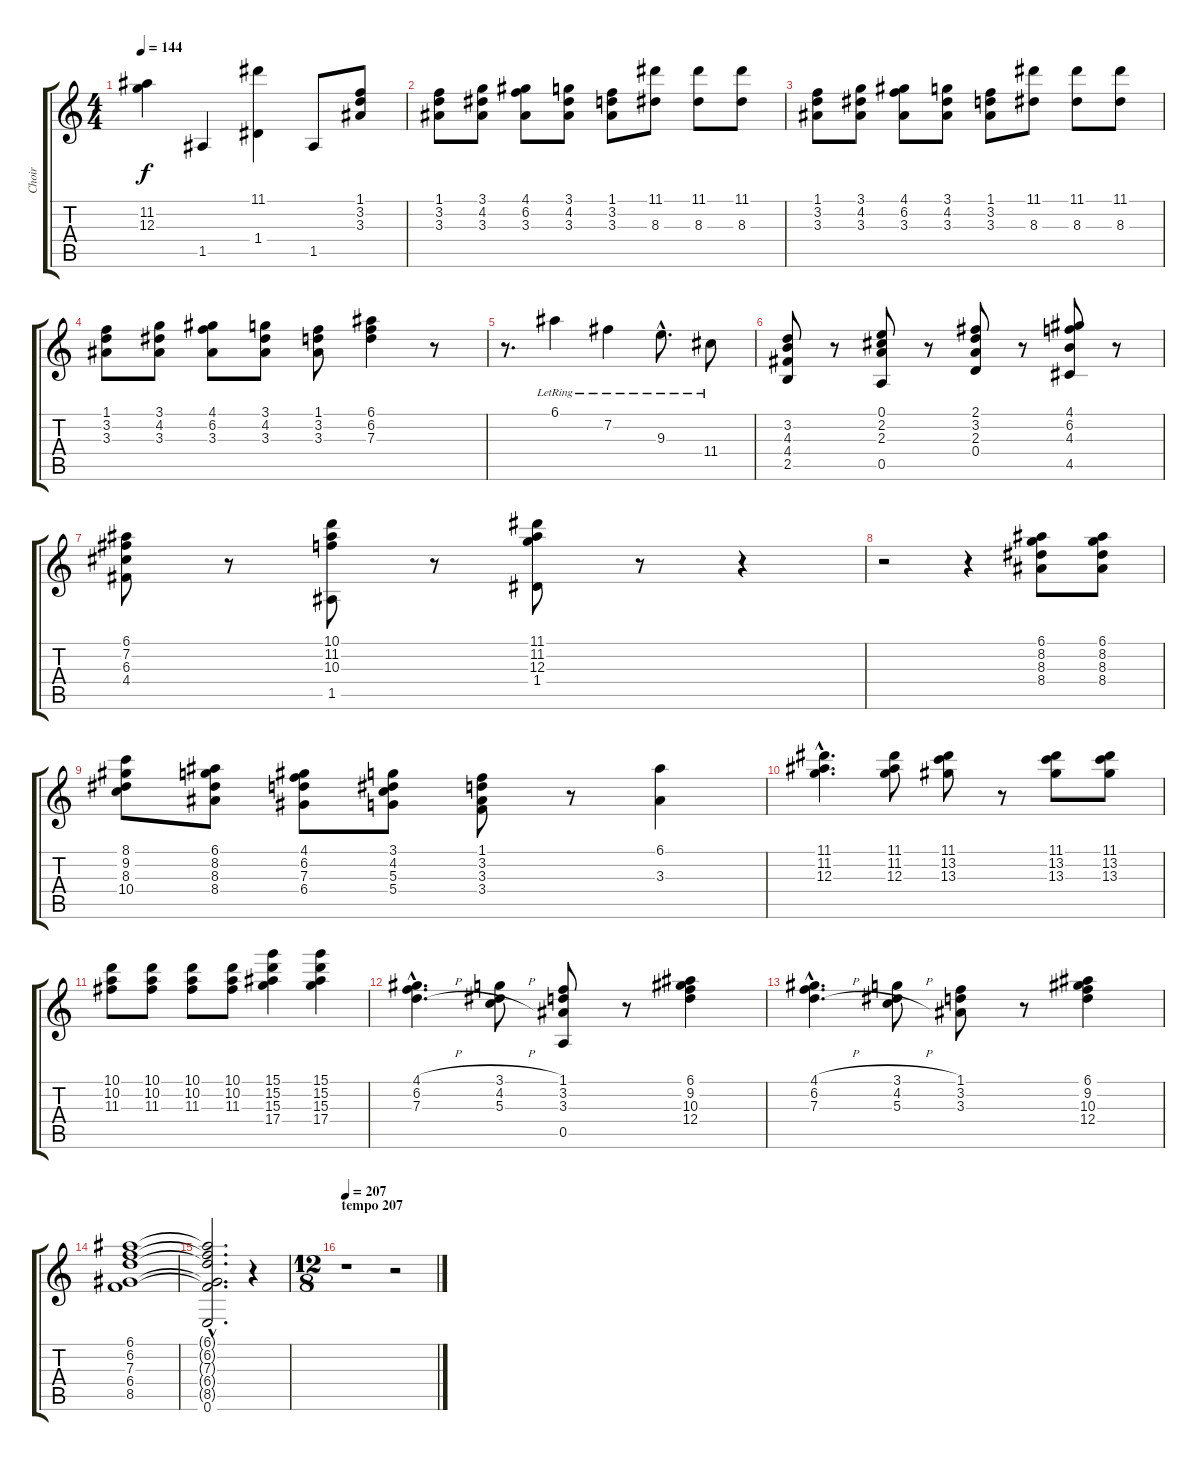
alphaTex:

\track ("Choir" "Choir") {instrument flute}
\staff {score tabs}
\tuning (E5 B4 G4 D4 A3 E3) {hide}
\ts (4 4)
\tempo 144
\clef g2
\ks c
(11.2{t} 12.3{t}).4{dy f} 1.5.4 (11.1{t} 1.4).4 1.5.8 (1.1 3.2 3.3).8 |
(1.1 3.2 3.3).8 (3.1 4.2 3.3).8 (4.1 6.2 3.3).8 (3.1 4.2 3.3).8 (1.1 3.2 3.3).8 (11.1 8.3).8 (11.1 8.3).8 (11.1 8.3).8 |
(1.1 3.2 3.3).8 (3.1 4.2 3.3).8 (4.1 6.2 3.3).8 (3.1 4.2 3.3).8 (1.1 3.2 3.3).8 (11.1 8.3).8 (11.1 8.3).8 (11.1 8.3).8 |
(1.1 3.2 3.3).8 (3.1 4.2 3.3).8 (4.1 6.2 3.3).8 (3.1 4.2 3.3).8 (1.1 3.2 3.3).8 (6.1 6.2 7.3).4 r.8 |
r.8{d} 6.1{lr}.4 7.2{lr}.4 9.3{hac lr}.8{d} 11.4{lr}.8 |
(3.2 4.3 4.4 2.5).8 r.8 (0.1 2.2 2.3 0.5).8 r.8 (2.1 3.2 2.3 0.4).8 r.8 (4.1 6.2 4.3 4.5).8 r.8 |
(6.1 7.2 6.3 4.4).8 r.8 (10.1 11.2 10.3 1.5).8 r.8 (11.1 11.2 12.3 1.4).8 r.8 r.4 |
r.2 r.4 (6.1 8.2 8.3 8.4).8 (6.1 8.2 8.3 8.4).8 |
(8.1 9.2 8.3 10.4).8 (6.1 8.2 8.3 8.4).8 (4.1 6.2 7.3 6.4).8 (3.1 4.2 5.3 5.4).8 (1.1 3.2 3.3 3.4).8 r.8 (6.1 3.3).4 |
(11.1{hac} 11.2{hac} 12.3{hac}).4{d} (11.1 11.2 12.3).8 (11.1 13.2 13.3).8 r.8 (11.1 13.2 13.3).8 (11.1 13.2 13.3).8 |
(10.1 10.2 11.3).8 (10.1 10.2 11.3).8 (10.1 10.2 11.3).8 (10.1 10.2 11.3).8 (15.1 15.2 15.3 17.4).4 (15.1 15.2 15.3 17.4).4 |
(4.1{h hac} 6.2{h hac} 7.3{h hac}).4{d} (3.1{h} 4.2{h} 5.3{h}).8 (1.1 3.2 3.3 0.5).8 r.8 (6.1 9.2 10.3 12.4).4 |
(4.1{h hac} 6.2{h hac} 7.3{h hac}).4{d} (3.1{h} 4.2{h} 5.3{h}).8 (1.1 3.2 3.3).8 r.8 (6.1 9.2 10.3 12.4).4 |
(6.1 6.2 7.3 6.4 8.5).1 |
(6.1{hac t} 6.2{hac t} 7.3{hac t} 6.4{hac t} 8.5{hac t} 0.6{hac}).2{d} r.4 |
\ts (12 8)
\section ("" "tempo 207")
\tempo 207
r.1 r.2
